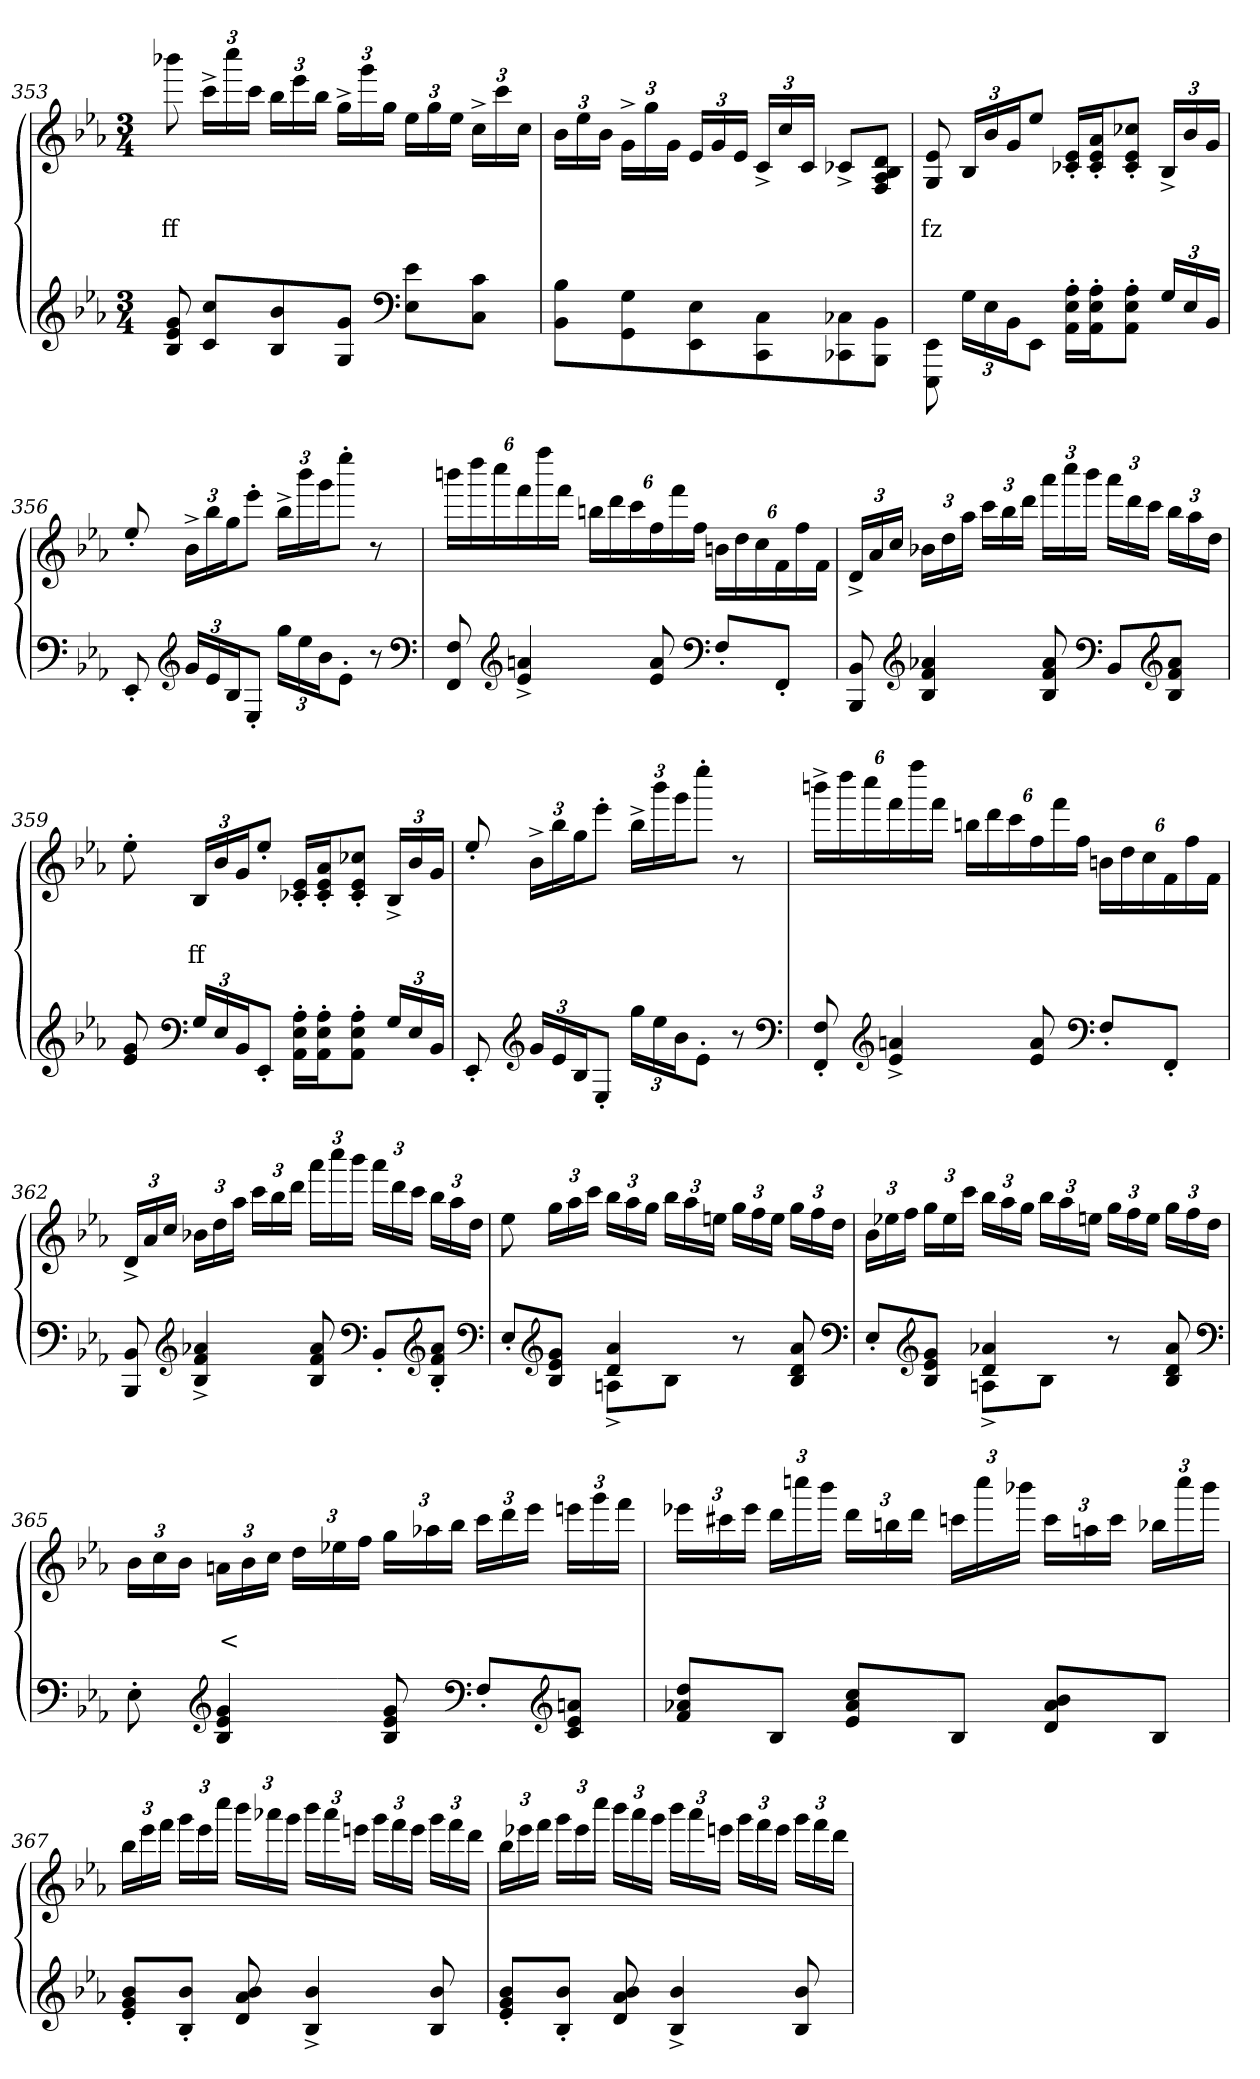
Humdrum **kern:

**kern	**kern	**text	**text
*part2	*part1	*part1	*part1
*staff2	*staff1	*staff1	*staff1
*clefG2	*clefG2	*	*
*k[b-e-a-]	*k[b-e-a-]	*	*
*M3/4	*M3/4	*	*
=353	=353	=353	=353
8g 8e- 8B-	8bbb-X	.	ff
8cc 8cL	24ccc^>LL	.	.
.	24cccc	.	.
.	24cccJJ	.	.
8b- 8B-	24bb-LL	.	.
.	24eee-	.	.
.	24bb-JJ	.	.
8g 8GJ	24gg^>LL	.	.
.	24ggg	.	.
.	24ggJJ	.	.
*clefF4	*	*	*
8e- 8E-L	24ee-LL	.	.
.	24gg	.	.
.	24ee-JJ	.	.
8c 8CJ	24cc^>LL	.	.
.	24ccc	.	.
.	24ccJJ	.	.
=354	=354	=354	=354
8B-\ 8BB-\L	24b-LL	.	.
.	24ee-	.	.
.	24b-JJ	.	.
8G 8GG	24g^>LL	.	.
.	24gg	.	.
.	24gJJ	.	.
8E- 8EE-	24e-LL	.	.
.	24g	.	.
.	24e-JJ	.	.
8C 8CC	24c^>LL	.	.
.	24cc	.	.
.	24cJJ	.	.
8C-X 8CC-X	8c-X^>L	.	.
8BB- 8BBB-J	8d 8B- 8A- 8FJ	.	.
=355	=355	=355	=355
8EE-\ 8EEE-\	8e- 8G	.	fz
24G\LL	24B-LL	.	.
24E-	24b-	.	.
24BB-J	24gJ	.	.
8EE-J	8ee-J	.	.
16A-'> 16E-'> 16AA-'>LL	16e-'> 16c-X'>LL	.	.
16A-'> 16E-'> 16AA-'>J	16a-'> 16e-'> 16c-'>J	.	.
8A-'> 8E-'> 8AA-'>J	8cc-'> 8e-'> 8c-'>J	.	.
24G/LL	24B-^>LL	.	.
24E-	24b-	.	.
24BB-JJ	24gJJ	.	.
=356	=356	=356	=356
8EE-'>	8ee-'>/	.	.
*clefG2	*	*	*
24gLL	24b-^>LL	.	.
24e-	24bb-	.	.
24B-J	24ggJ	.	.
8E-'>J	8eee-'>J	.	.
24ggLL	24bb-^>LL	.	.
24ee-	24bbb-	.	.
24b-J	24gggJ	.	.
8e-'>J	8eeee-'>J	.	.
8r	8r	.	.
*clefF4	*	*	*
=357	=357	=357	=357
8F 8FF	24bbbnLL	.	.
.	24dddd	.	.
.	24cccc	.	.
*clefG2	*	*	*
4an^> 4e-^>	24fff	.	.
.	24ffff	.	.
.	24fffJJ	.	.
.	24bbnLL	.	.
.	24ddd	.	.
.	24ccc	.	.
8a 8e-	24ff	.	.
.	24fff	.	.
.	24ffJJ	.	.
*clefF4	*	*	*
8F'>L	24bnLL	.	.
.	24dd	.	.
.	24cc	.	.
8FF'>J	24f	.	.
.	24ff	.	.
.	24fJJ	.	.
=358	=358	=358	=358
8BB- 8BBB-	24d^>LL	.	.
.	24a-	.	.
.	24ccJJ	.	.
*clefG2	*	*	*
4a-X 4f 4B-	24b-XLL	.	.
.	24dd	.	.
.	24aa-JJ	.	.
.	24cccLL	.	.
.	24bb-	.	.
.	24dddJJ	.	.
8a- 8f 8B-	24aaa-LL	.	.
.	24cccc	.	.
.	24bbb-JJ	.	.
*clefF4	*	*	*
8BB-L	24aaa-LL	.	.
.	24ddd	.	.
.	24cccJJ	.	.
*clefG2	*	*	*
8a- 8f 8B-J	24bb-LL	.	.
.	24aa-	.	.
.	24ddJJ	.	.
=359	=359	=359	=359
8g 8e-	8ee-'>	.	.
*clefF4	*	*	*
24GLL	24B-LL	.	ff
24E-	24b-	.	.
24BB-J	24gJ	.	.
8EE-'>J	8ee-'>J	.	.
16A-'> 16E-'> 16AA-'>LL	16e-'> 16c-X'>LL	.	.
16A-'> 16E-'> 16AA-'>J	16a-'> 16e-'> 16c-'>J	.	.
8A-'> 8E-'> 8AA-'>J	8cc-'> 8e-'> 8c-'>J	.	.
24G/LL	24B-^>LL	.	.
24E-	24b-	.	.
24BB-JJ	24gJJ	.	.
=360	=360	=360	=360
8EE-'>	8ee-'>/	.	.
*clefG2	*	*	*
24gLL	24b-^>\LL	.	.
24e-	24bb-	.	.
24B-J	24ggJ	.	.
8E-'>J	8eee-'>J	.	.
24ggLL	24bb-^>\LL	.	.
24ee-	24bbb-	.	.
24b-J	24gggJ	.	.
8e-'>J	8eeee-'>J	.	.
8r	8r	.	.
*clefF4	*	*	*
=361	=361	=361	=361
8F'> 8FF'>	24bbbn^>LL	.	.
.	24dddd	.	.
.	24cccc	.	.
*clefG2	*	*	*
4an^> 4e-^>	24fff	.	.
.	24ffff	.	.
.	24fffJJ	.	.
.	24bbnLL	.	.
.	24ddd	.	.
.	24ccc	.	.
8a 8e-	24ff	.	.
.	24fff	.	.
.	24ffJJ	.	.
*clefF4	*	*	*
8F'>L	24bnLL	.	.
.	24dd	.	.
.	24cc	.	.
8FF'>J	24f	.	.
.	24ff	.	.
.	24fJJ	.	.
=362	=362	=362	=362
8BB- 8BBB-	24d^>LL	.	.
.	24a-	.	.
.	24ccJJ	.	.
*clefG2	*	*	*
4a-X^> 4f^> 4B-^>	24b-XLL	.	.
.	24dd	.	.
.	24aa-JJ	.	.
.	24cccLL	.	.
.	24bb-	.	.
.	24dddJJ	.	.
8a- 8f 8B-	24aaa-LL	.	.
.	24cccc	.	.
.	24bbb-JJ	.	.
*clefF4	*	*	*
8BB-'>L	24aaa-LL	.	.
.	24ddd	.	.
.	24cccJJ	.	.
*clefG2	*	*	*
8a-'> 8f'> 8B-'>J	24bb-LL	.	.
.	24aa-	.	.
.	24ddJJ	.	.
*clefF4	*	*	*
=363	=363	=363	=363
*^	*	*	*
8E-'>L	4ryy	8ee-	.	.
*clefG2	*	*	*	*
8g 8e- 8B-J	.	24ggLL	.	.
.	.	24aa-	.	.
.	.	24cccJJ	.	.
4a- 4d	8An^>L	24bb-LL	.	.
.	.	24aa-	.	.
.	.	24ggJJ	.	.
.	8B-J	24bb-LL	.	.
.	.	24aa-	.	.
.	.	24eenJJ	.	.
8r	4ryy	24ggLL	.	.
.	.	24ff	.	.
.	.	24eeJJ	.	.
8a- 8d 8B-	.	24ggLL	.	.
.	.	24ff	.	.
.	.	24ddJJ	.	.
*clefF4	*	*	*	*
=364	=364	=364	=364	=364
8E-'>L	4ryy	24b-LL	.	.
.	.	24ee-X	.	.
.	.	24ffJJ	.	.
*clefG2	*	*	*	*
8g 8e- 8B-J	.	24ggLL	.	.
.	.	24ee-	.	.
.	.	24cccJJ	.	.
4a-X 4d	8An^>L	24bb-LL	.	.
.	.	24aa-	.	.
.	.	24ggJJ	.	.
.	8B-J	24bb-LL	.	.
.	.	24aa-	.	.
.	.	24eenJJ	.	.
8r	4ryy	24ggLL	.	.
.	.	24ff	.	.
.	.	24eeJJ	.	.
8a- 8d 8B-	.	24ggLL	.	.
.	.	24ff	.	.
.	.	24ddJJ	.	.
*v	*v	*	*	*
*clefF4	*	*	*
=365	=365	=365	=365
8E-'>	24b-LL	.	.
.	24cc	.	.
.	24b-JJ	.	.
*clefG2	*	*	*
4g 4e- 4B-	24anLL	.	<
.	24b-	.	.
.	24ccJJ	.	.
.	24ddLL	.	.
.	24ee-X	.	.
.	24ffJJ	.	.
8g 8e- 8B-	24ggLL	.	.
.	24aa-X	.	.
.	24bb-JJ	.	.
*clefF4	*	*	*
8F'>L	24cccLL	.	.
.	24ddd	.	.
.	24eee-JJ	.	.
*clefG2	*	*	*
8an 8e- 8cJ	24eeenLL	.	.
.	24ggg	.	.
.	24fffJJ	.	.
=366	=366	=366	=366
8dd 8a-X 8fL	24eee-XLL	.	.
.	24ccc#X	.	.
.	24eee-JJ	.	.
8B-J	24dddLL	.	.
.	24ccccn	.	.
.	24bbb-JJ	.	.
8cc 8a- 8e-L	24dddLL	.	.
.	24bbn	.	.
.	24dddJJ	.	.
8B-J	24cccnLL	.	.
.	24cccc	.	.
.	24bbb-XJJ	.	.
8b- 8a- 8dL	24cccLL	.	.
.	24aan	.	.
.	24cccJJ	.	.
8B-J	24bb-LL	.	.
.	24cccc	.	.
.	24bbb-JJ	.	.
=367	=367	=367	=367
8b-'> 8g'> 8e-'>L	24bb-LL	.	.
.	24eee-	.	.
.	24fffJJ	.	.
8b-'> 8B-'>J	24gggLL	.	.
.	24eee-	.	.
.	24ccccJJ	.	.
8b- 8a- 8d	24bbb-LL	.	.
.	24aaa-X	.	.
.	24gggJJ	.	.
4b-^> 4B-^>	24bbb-LL	.	.
.	24aaa-	.	.
.	24eeenJJ	.	.
.	24gggLL	.	.
.	24fff	.	.
.	24eeeJJ	.	.
8b- 8B-	24gggLL	.	.
.	24fff	.	.
.	24dddJJ	.	.
=368	=368	=368	=368
8b-'> 8g'> 8e-'>L	24bb-LL	.	.
.	24eee-X	.	.
.	24fffJJ	.	.
8b-'> 8B-'>J	24gggLL	.	.
.	24eee-	.	.
.	24ccccJJ	.	.
8b- 8a- 8d	24bbb-LL	.	.
.	24aaa-	.	.
.	24gggJJ	.	.
4b-^> 4B-^>	24bbb-LL	.	.
.	24aaa-	.	.
.	24eeenJJ	.	.
.	24gggLL	.	.
.	24fff	.	.
.	24eeeJJ	.	.
8b- 8B-	24gggLL	.	.
.	24fff	.	.
.	24dddJJ	.	.
=	=	=	=
*-	*-	*-	*-
